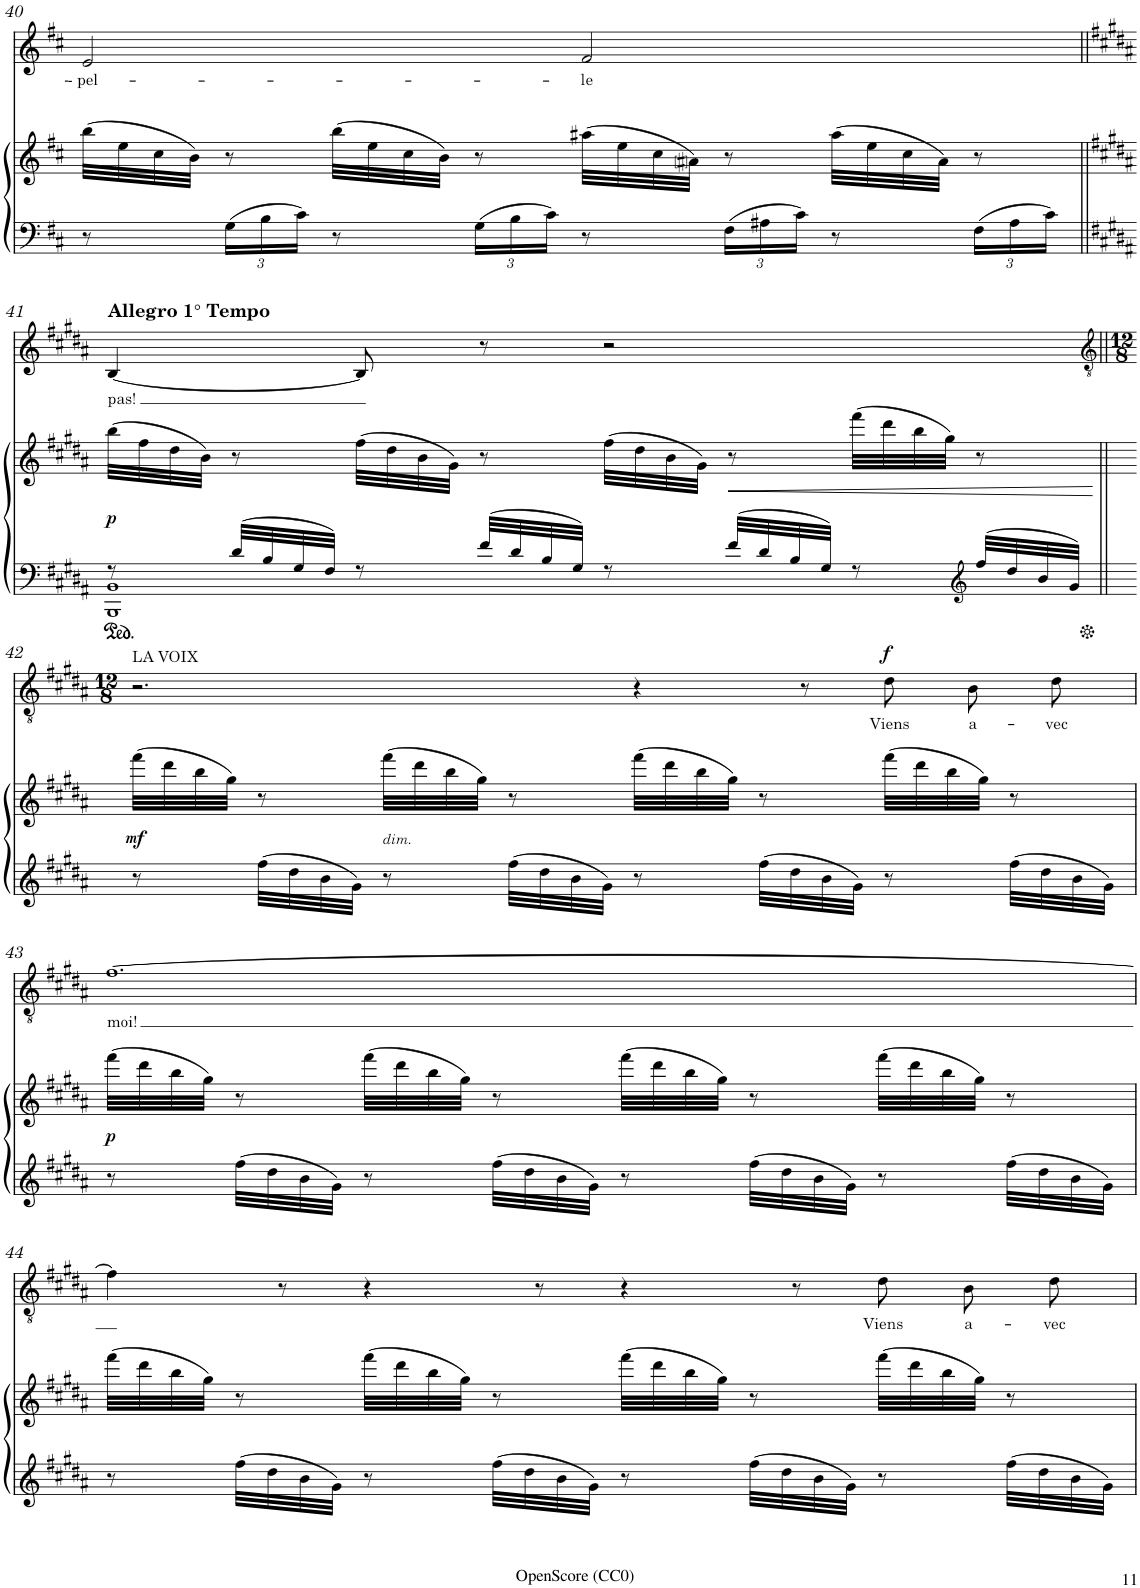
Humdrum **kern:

**kern	**kern	**dynam	**kern	**text	**dynam	**kern	**text
*part3	*part3	*part3	*part2	*part2	*part2	*part1	*part1
*staff4	*staff3	*staff3/4	*staff2	*staff2	*staff2	*staff1	*staff1
*I"Piano	*	*	*I"Tenor	*	*	*I"Contralto	*
*I'Pno	*	*	*	*	*	*	*
!!LO:PB:g=z
*clefF4	*clefG2	*	*clefG2	*	*	*clefG2	*
*k[f#c#]	*k[f#c#]	*	*k[f#c#]	*	*	*k[f#c#]	*
*M4/4	*M4/4	*	*M4/4	*	*	*M4/4	*
*met(c)	*met(c)	*	*met(c)	*	*	*met(c)	*
=40	=40	=40	=40	=40	=40	=40	=40
!	!	!	!	!	!	!	!LO:LY:b
8r	(32bb\LLL	.	1r	.	.	2e/	-- pel-
.	32ee\	.	.	.	.	.	.
.	32cc#\	.	.	.	.	.	.
.	32b\JJJ)	.	.	.	.	.	.
*Xbrackettup	*	*	*	*	*	*	*
24G\LL	8r	.	.	.	.	.	.
24B\	.	.	.	.	.	.	.
24c#\JJ	.	.	.	.	.	.	.
8r	(32bb\LLL	.	.	.	.	.	.
.	32ee\	.	.	.	.	.	.
.	32cc#\	.	.	.	.	.	.
.	32b\JJJ)	.	.	.	.	.	.
24G\LL	8r	.	.	.	.	.	.
24B\	.	.	.	.	.	.	.
24c#\JJ	.	.	.	.	.	.	.
!	!	!	!	!	!	!	!LO:LY:b
8r	(32aa#X\LLL	.	.	.	.	2f#/	-le
.	32ee\	.	.	.	.	.	.
.	32cc#\	.	.	.	.	.	.
.	32a#j\JJJ)	.	.	.	.	.	.
24F#\LL	8r	.	.	.	.	.	.
24A#X\	.	.	.	.	.	.	.
24c#\JJ	.	.	.	.	.	.	.
8r	(32aa#\LLL	.	.	.	.	.	.
.	32ee\	.	.	.	.	.	.
.	32cc#\	.	.	.	.	.	.
.	32a#\JJJ)	.	.	.	.	.	.
24F#\LL	8r	.	.	.	.	.	.
24A#\	.	.	.	.	.	.	.
24c#\JJ	.	.	.	.	.	.	.
!!LO:LB:g=z
=41||	=41||	=41||	=41||	=41||	=41||	=41||	=41||
*k[f#c#g#d#a#]	*k[f#c#g#d#a#]	*	*k[f#c#g#d#a#]	*	*	*k[f#c#g#d#a#]	*
*^	*	*	*	*	*	*	*
!	!	!	!	!	!	!	!LO:TX:a:B:t=Allegro 1° Tempo	!
!	!	!	!LO:DY:b	!	!	!	!	!LO:LY:b
8r	1BBB 1BB	(32bb\LLL	p	1r	.	.	[4B/	pas!
.	.	32ff#\	.	.	.	.	.	.
.	.	32dd#\	.	.	.	.	.	.
.	.	32b\JJJ)	.	.	.	.	.	.
32d#/LLL	.	8r	.	.	.	.	.	.
32B/	.	.	.	.	.	.	.	.
32G#/	.	.	.	.	.	.	.	.
32F#/JJJ	.	.	.	.	.	.	.	.
8r	.	(32ff#\LLL	.	.	.	.	8B/]	.
.	.	32dd#\	.	.	.	.	.	.
.	.	32b\	.	.	.	.	.	.
.	.	32g#\JJJ)	.	.	.	.	.	.
32f#/LLL	.	8r	.	.	.	.	8r	.
32d#/	.	.	.	.	.	.	.	.
32B/	.	.	.	.	.	.	.	.
32G#/JJJ	.	.	.	.	.	.	.	.
8r	.	(32ff#\LLL	.	.	.	.	2r	.
.	.	32dd#\	.	.	.	.	.	.
.	.	32b\	.	.	.	.	.	.
.	.	32g#\JJJ)	.	.	.	.	.	.
!	!	!	!LO:HP:b	!	!	!	!	!
32f#/LLL	.	8r	<	.	.	.	.	.
32d#/	.	.	.	.	.	.	.	.
32B/	.	.	.	.	.	.	.	.
32G#/JJJ	.	.	.	.	.	.	.	.
8r	.	(32fff#\LLL	.	.	.	.	.	.
.	.	32ddd#\	.	.	.	.	.	.
.	.	32bb\	.	.	.	.	.	.
.	.	32gg#\JJJ)	.	.	.	.	.	.
*clefG2	*	*	*	*	*	*	*	*
32ff#/LLL	.	8r	.	.	.	.	.	.
32dd#/	.	.	.	.	.	.	.	.
32b/	.	.	.	.	.	.	.	.
32g#/JJJ	.	.	.	.	.	.	.	.
*v	*v	*	*	*	*	*	*	*
.	.	[	.	.	.	.	.
!!LO:LB:g=z
=42||	=42||	=42||	=42||	=42||	=42||	=42||	=42||
*	*	*	*clefGv2	*	*	*clefGv2	*
*	*	*	*M12/8	*	*	*M12/8	*
!	!	!	!LO:TX:a:t=LA VOIX	!	!	!	!
!	!	!LO:DY:b	!	!	!	!	!
8r	(32fff#\LLL	mf	2.r	.	.	1.r	.
.	32ddd#\	.	.	.	.	.	.
.	32bb\	.	.	.	.	.	.
.	32gg#\JJJ)	.	.	.	.	.	.
32ff#\LLL	8r	.	.	.	.	.	.
32dd#\	.	.	.	.	.	.	.
32b\	.	.	.	.	.	.	.
32g#\JJJ	.	.	.	.	.	.	.
!	!LO:TX:b:i:t=dim.	!	!	!	!	!	!
8r	(32fff#\LLL	.	.	.	.	.	.
.	32ddd#\	.	.	.	.	.	.
.	32bb\	.	.	.	.	.	.
.	32gg#\JJJ)	.	.	.	.	.	.
32ff#\LLL	8r	.	.	.	.	.	.
32dd#\	.	.	.	.	.	.	.
32b\	.	.	.	.	.	.	.
32g#\JJJ	.	.	.	.	.	.	.
8r	(32fff#\LLL	.	.	.	.	.	.
.	32ddd#\	.	.	.	.	.	.
.	32bb\	.	.	.	.	.	.
.	32gg#\JJJ)	.	.	.	.	.	.
32ff#\LLL	8r	.	.	.	.	.	.
32dd#\	.	.	.	.	.	.	.
32b\	.	.	.	.	.	.	.
32g#\JJJ	.	.	.	.	.	.	.
8r	(32fff#\LLL	.	4r	.	.	.	.
.	32ddd#\	.	.	.	.	.	.
.	32bb\	.	.	.	.	.	.
.	32gg#\JJJ)	.	.	.	.	.	.
32ff#\LLL	8r	.	.	.	.	.	.
32dd#\	.	.	.	.	.	.	.
32b\	.	.	.	.	.	.	.
32g#\JJJ	.	.	.	.	.	.	.
2ryy	2ryy	.	8r	.	.	.	.
!	!	!	!	!LO:LY:b	!LO:DY:a	!	!
.	.	.	8d#\L	Viens	f	.	.
!	!	!	!	!LO:LY:b	!	!	!
.	.	.	8B\	a-	.	.	.
!	!	!	!	!LO:LY:b	!	!	!
.	.	.	8d#\J	-vec	.	.	.
!!LO:LB:g=z
=43	=43	=43	=43	=43	=43	=43	=43
!	!	!LO:DY:b	!	!LO:LY:b	!	!	!
8r	(32fff#\LLL	p	[1.f#	moi!	.	1.r	.
.	32ddd#\	.	.	.	.	.	.
.	32bb\	.	.	.	.	.	.
.	32gg#\JJJ)	.	.	.	.	.	.
32ff#\LLL	8r	.	.	.	.	.	.
32dd#\	.	.	.	.	.	.	.
32b\	.	.	.	.	.	.	.
32g#\JJJ	.	.	.	.	.	.	.
8r	(32fff#\LLL	.	.	.	.	.	.
.	32ddd#\	.	.	.	.	.	.
.	32bb\	.	.	.	.	.	.
.	32gg#\JJJ)	.	.	.	.	.	.
32ff#\LLL	8r	.	.	.	.	.	.
32dd#\	.	.	.	.	.	.	.
32b\	.	.	.	.	.	.	.
32g#\JJJ	.	.	.	.	.	.	.
8r	(32fff#\LLL	.	.	.	.	.	.
.	32ddd#\	.	.	.	.	.	.
.	32bb\	.	.	.	.	.	.
.	32gg#\JJJ)	.	.	.	.	.	.
32ff#\LLL	8r	.	.	.	.	.	.
32dd#\	.	.	.	.	.	.	.
32b\	.	.	.	.	.	.	.
32g#\JJJ	.	.	.	.	.	.	.
8r	(32fff#\LLL	.	.	.	.	.	.
.	32ddd#\	.	.	.	.	.	.
.	32bb\	.	.	.	.	.	.
.	32gg#\JJJ)	.	.	.	.	.	.
32ff#\LLL	8r	.	.	.	.	.	.
32dd#\	.	.	.	.	.	.	.
32b\	.	.	.	.	.	.	.
32g#\JJJ	.	.	.	.	.	.	.
2ryy	2ryy	.	.	.	.	.	.
!!LO:LB:g=z
=44	=44	=44	=44	=44	=44	=44	=44
8r	(32fff#\LLL	.	4f#\]	.	.	1.r	.
.	32ddd#\	.	.	.	.	.	.
.	32bb\	.	.	.	.	.	.
.	32gg#\JJJ)	.	.	.	.	.	.
32ff#\LLL	8r	.	.	.	.	.	.
32dd#\	.	.	.	.	.	.	.
32b\	.	.	.	.	.	.	.
32g#\JJJ	.	.	.	.	.	.	.
8r	(32fff#\LLL	.	8r	.	.	.	.
.	32ddd#\	.	.	.	.	.	.
.	32bb\	.	.	.	.	.	.
.	32gg#\JJJ)	.	.	.	.	.	.
32ff#\LLL	8r	.	4r	.	.	.	.
32dd#\	.	.	.	.	.	.	.
32b\	.	.	.	.	.	.	.
32g#\JJJ	.	.	.	.	.	.	.
8r	(32fff#\LLL	.	.	.	.	.	.
.	32ddd#\	.	.	.	.	.	.
.	32bb\	.	.	.	.	.	.
.	32gg#\JJJ)	.	.	.	.	.	.
32ff#\LLL	8r	.	8r	.	.	.	.
32dd#\	.	.	.	.	.	.	.
32b\	.	.	.	.	.	.	.
32g#\JJJ	.	.	.	.	.	.	.
8r	(32fff#\LLL	.	4r	.	.	.	.
.	32ddd#\	.	.	.	.	.	.
.	32bb\	.	.	.	.	.	.
.	32gg#\JJJ)	.	.	.	.	.	.
32ff#\LLL	8r	.	.	.	.	.	.
32dd#\	.	.	.	.	.	.	.
32b\	.	.	.	.	.	.	.
32g#\JJJ	.	.	.	.	.	.	.
2ryy	2ryy	.	8r	.	.	.	.
!	!	!	!	!LO:LY:b	!	!	!
.	.	.	8d#\L	Viens	.	.	.
!	!	!	!	!LO:LY:b	!	!	!
.	.	.	8B\	a-	.	.	.
!	!	!	!	!LO:LY:b	!	!	!
.	.	.	8d#\J	-vec	.	.	.
=	=	=	=	=	=	=	=
*-	*-	*-	*-	*-	*-	*-	*-
